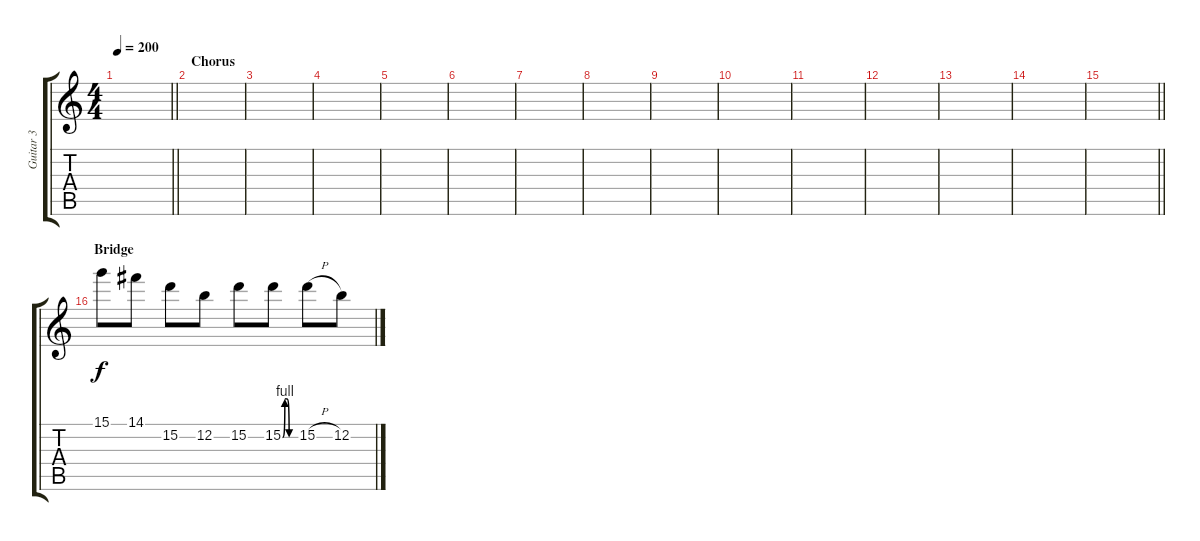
\track ("Guitar 3" "Guitar 3") {instrument overdrivenguitar}
\staff {score tabs}
\tuning (E4 B3 G3 D3 A2 E2) {hide}
\ts (4 4)
\tempo 200
\clef g2
\barLineRight lightlight
\ks c
|
\section ("" "Chorus")
|
|
|
|
|
|
|
|
|
|
|
|
|
\barLineRight lightlight
|
\section ("" "Bridge")
15.1.8 14.1.8 15.2.8 12.2.8 15.2.8 15.2{be (custom 0 0 10 4 20 4 30 0 60 0)}.8 15.2{h}.8 12.2.8
